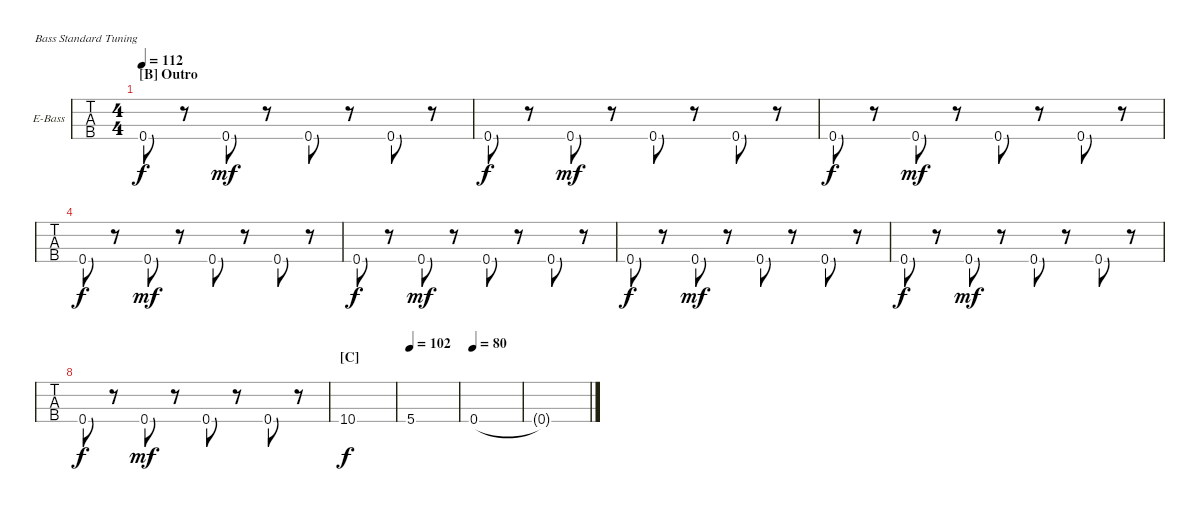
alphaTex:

\bracketExtendMode nobrackets
\firstSystemTrackNameOrientation horizontal
\otherSystemsTrackNameOrientation horizontal
\defaultBarNumberDisplay FirstOfSystem
\track ("Bass" "E-Bass") {instrument electricbassfinger}
\staff {tabs}
\tuning (G2 D2 A1 E1)
\ts (4 4)
\section ("B" "Outro")
\tempo 112
\clef f4
\ks c
0.4.8{dy f} r.8 0.4.8{dy mf} r.8 0.4.8 r.8 0.4.8 r.8 |
0.4.8{dy f} r.8 0.4.8{dy mf} r.8 0.4.8 r.8 0.4.8 r.8 |
0.4.8{dy f} r.8 0.4.8{dy mf} r.8 0.4.8 r.8 0.4.8 r.8 |
0.4.8{dy f} r.8 0.4.8{dy mf} r.8 0.4.8 r.8 0.4.8 r.8 |
0.4.8{dy f} r.8 0.4.8{dy mf} r.8 0.4.8 r.8 0.4.8 r.8 |
0.4.8{dy f} r.8 0.4.8{dy mf} r.8 0.4.8 r.8 0.4.8 r.8 |
0.4.8{dy f} r.8 0.4.8{dy mf} r.8 0.4.8 r.8 0.4.8 r.8 |
0.4.8{dy f} r.8 0.4.8{dy mf} r.8 0.4.8 r.8 0.4.8 r.8 |
\section ("C" "")
10.4.1{dy f} |
\tempo 102
5.4.1 |
\tempo 80
0.4.1 |
0.4{t}.1
